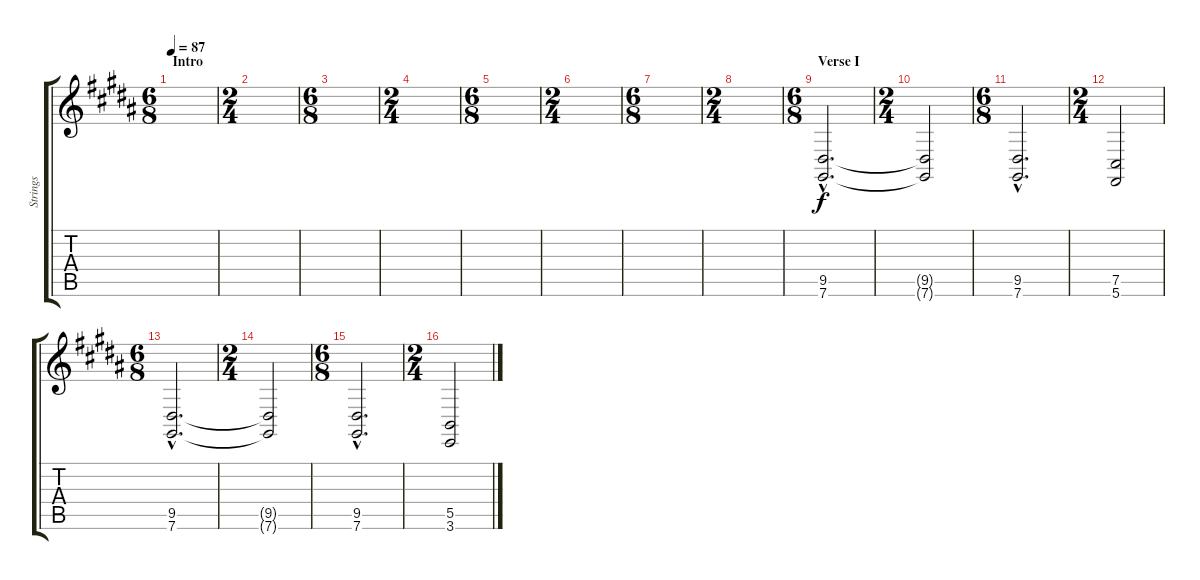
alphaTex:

\track ("Strings" "Strings") {instrument stringensemble1}
\staff {score tabs}
\tuning (Db4 Ab3 E3 B2 Gb2 Db2) {hide}
\ts (6 8)
\section ("" "Intro")
\tempo 87
\clef g2
\ks b
|
\ts (2 4)
|
\ts (6 8)
|
\ts (2 4)
|
\ts (6 8)
|
\ts (2 4)
|
\ts (6 8)
|
\ts (2 4)
|
\ts (6 8)
\section ("" "Verse I")
(9.5{hac} 7.6{hac}).2{d} |
\ts (2 4)
(9.5{t} 7.6{t}).2 |
\ts (6 8)
(9.5{hac} 7.6{hac}).2{d} |
\ts (2 4)
(7.5 5.6).2 |
\ts (6 8)
(9.5{hac} 7.6{hac}).2{d} |
\ts (2 4)
(9.5{t} 7.6{t}).2 |
\ts (6 8)
(9.5{hac} 7.6{hac}).2{d} |
\ts (2 4)
(5.5 3.6).2
